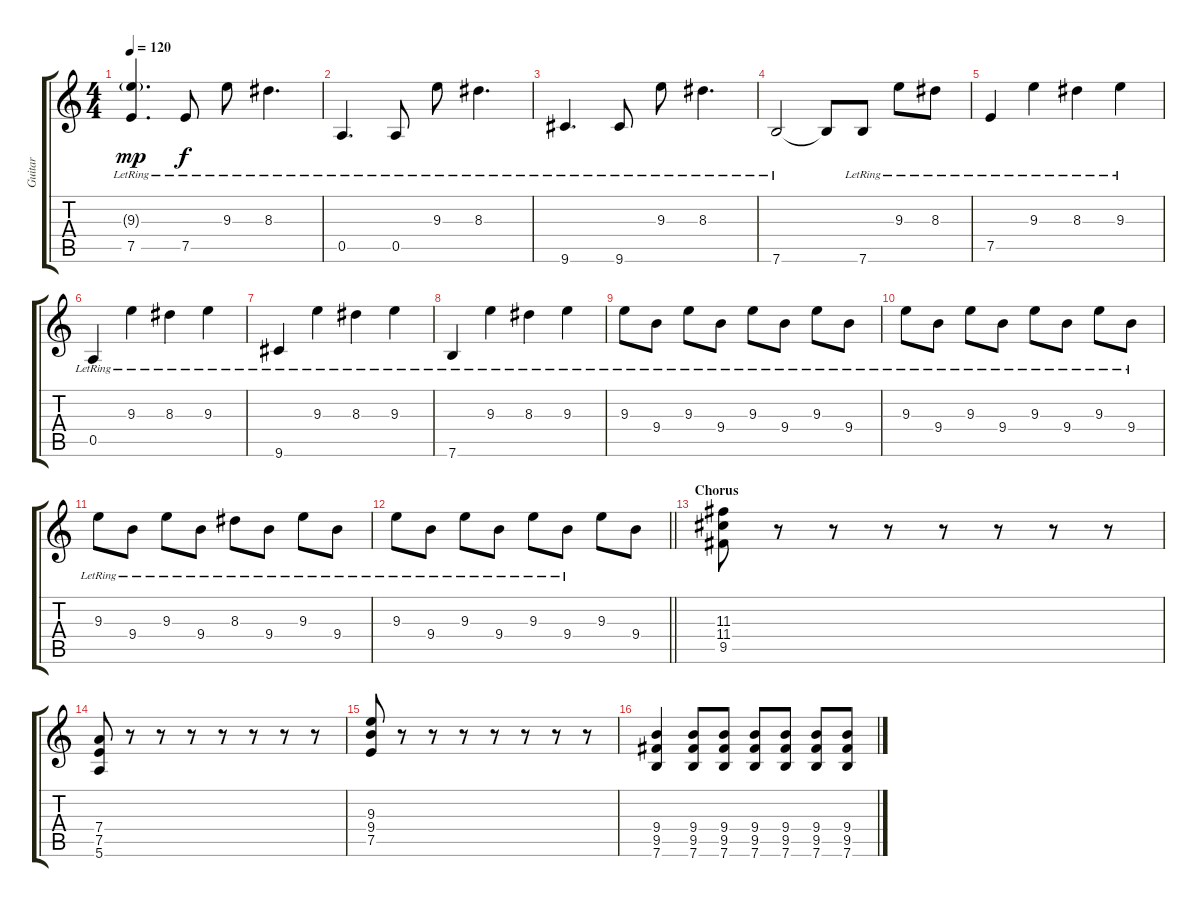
\track ("Guitar" "Guitar") {instrument distortionguitar}
\staff {score tabs}
\tuning (E4 B3 G3 D3 A2 E2) {hide}
\ts (4 4)
\tempo 120
\clef g2
\ks c
(9.3{g} 7.5{lr}).4{d dy mp} 7.5{lr}.8{dy f} 9.3{lr}.8 8.3{lr}.4{d} |
0.5{lr}.4{d} 0.5{lr}.8 9.3{lr}.8 8.3{lr}.4{d} |
9.6{lr}.4{d} 9.6{lr}.8 9.3{lr}.8 8.3{lr}.4{d} |
7.6{lr}.2 7.6{t}.8 7.6{lr}.8 9.3{lr}.8 8.3{lr}.8 |
7.5{lr}.4 9.3{lr}.4 8.3{lr}.4 9.3{lr}.4 |
0.5{lr}.4 9.3{lr}.4 8.3{lr}.4 9.3{lr}.4 |
9.6{lr}.4 9.3{lr}.4 8.3{lr}.4 9.3{lr}.4 |
7.6{lr}.4 9.3{lr}.4 8.3{lr}.4 9.3{lr}.4 |
9.3{lr}.8 9.4{lr}.8 9.3{lr}.8 9.4{lr}.8 9.3{lr}.8 9.4{lr}.8 9.3{lr}.8 9.4{lr}.8 |
9.3{lr}.8 9.4{lr}.8 9.3{lr}.8 9.4{lr}.8 9.3{lr}.8 9.4{lr}.8 9.3{lr}.8 9.4{lr}.8 |
9.3{lr}.8 9.4{lr}.8 9.3{lr}.8 9.4{lr}.8 8.3{lr}.8 9.4{lr}.8 9.3{lr}.8 9.4{lr}.8 |
\barLineRight lightlight
9.3{lr}.8 9.4{lr}.8 9.3{lr}.8 9.4{lr}.8 9.3{lr}.8 9.4{lr}.8 9.3.8 9.4.8 |
\section ("" "Chorus")
(11.3 11.4 9.5).8{volume 10 balance 8 instrument overdrivenguitar} r.8 r.8 r.8 r.8 r.8 r.8 r.8 |
(7.4 7.5 5.6).8 r.8 r.8 r.8 r.8 r.8 r.8 r.8 |
(9.3 9.4 7.5).8 r.8 r.8 r.8 r.8 r.8 r.8 r.8 |
(9.4 9.5 7.6).4 (9.4 9.5 7.6).8 (9.4 9.5 7.6).8 (9.4 9.5 7.6).8 (9.4 9.5 7.6).8 (9.4 9.5 7.6).8 (9.4 9.5 7.6).8
